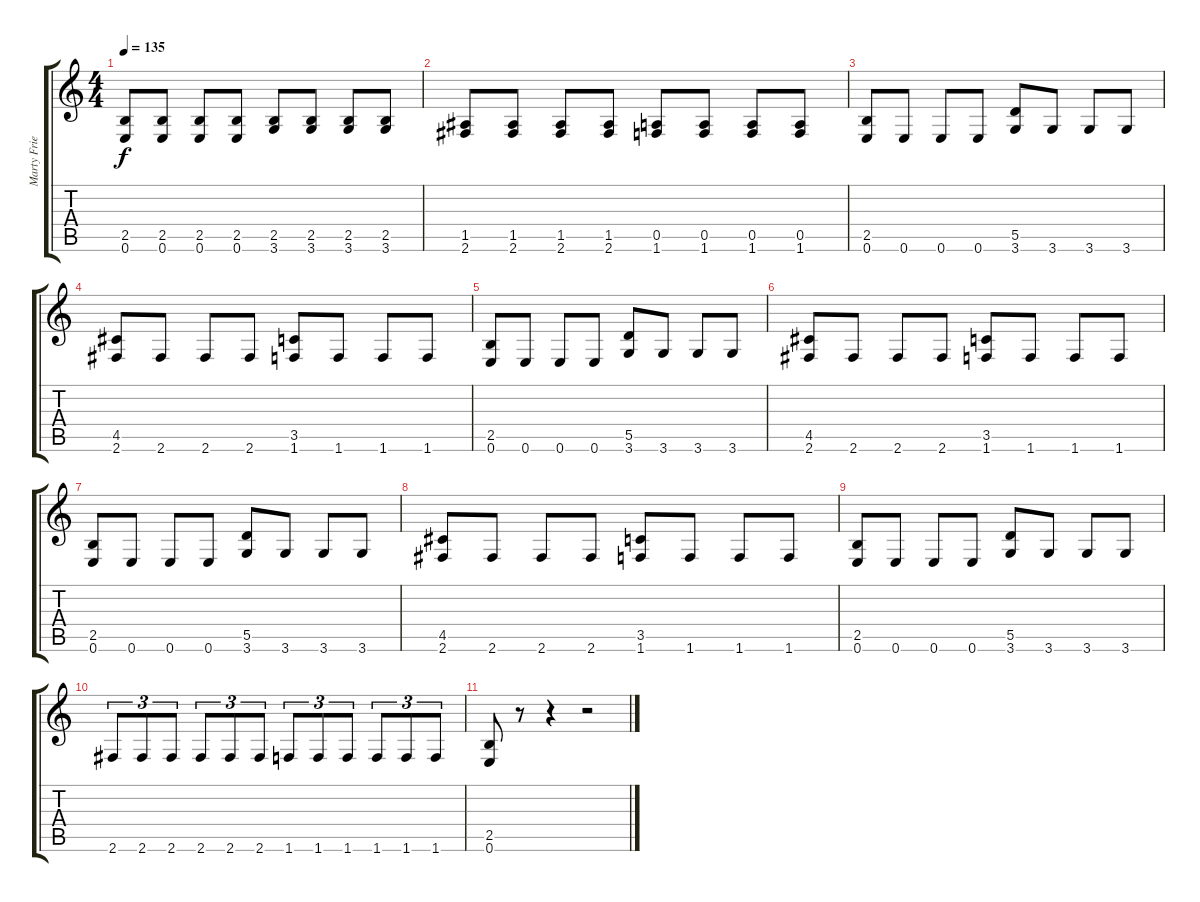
\track ("Marty Friedman" "Marty Frie") {instrument distortionguitar}
\staff {score tabs}
\tuning (E4 B3 G3 D3 A2 E2) {hide}
\ts (4 4)
\tempo 135
\clef g2
\ks c
(2.5 0.6).8{dy f} (2.5 0.6).8 (2.5 0.6).8 (2.5 0.6).8 (2.5 3.6).8 (2.5 3.6).8 (2.5 3.6).8 (2.5 3.6).8 |
(1.5 2.6).8 (1.5 2.6).8 (1.5 2.6).8 (1.5 2.6).8 (0.5 1.6).8 (0.5 1.6).8 (0.5 1.6).8 (0.5 1.6).8 |
(2.5 0.6).8 0.6.8 0.6.8 0.6.8 (5.5 3.6).8 3.6.8 3.6.8 3.6.8 |
(4.5 2.6).8 2.6.8 2.6.8 2.6.8 (3.5 1.6).8 1.6.8 1.6.8 1.6.8 |
(2.5 0.6).8 0.6.8 0.6.8 0.6.8 (5.5 3.6).8 3.6.8 3.6.8 3.6.8 |
(4.5 2.6).8 2.6.8 2.6.8 2.6.8 (3.5 1.6).8 1.6.8 1.6.8 1.6.8 |
(2.5 0.6).8 0.6.8 0.6.8 0.6.8 (5.5 3.6).8 3.6.8 3.6.8 3.6.8 |
(4.5 2.6).8 2.6.8 2.6.8 2.6.8 (3.5 1.6).8 1.6.8 1.6.8 1.6.8 |
(2.5 0.6).8 0.6.8 0.6.8 0.6.8 (5.5 3.6).8 3.6.8 3.6.8 3.6.8 |
2.6.8{tu (3 2)} 2.6.8{tu (3 2)} 2.6.8{tu (3 2)} 2.6.8{tu (3 2)} 2.6.8{tu (3 2)} 2.6.8{tu (3 2)} 1.6.8{tu (3 2)} 1.6.8{tu (3 2)} 1.6.8{tu (3 2)} 1.6.8{tu (3 2)} 1.6.8{tu (3 2)} 1.6.8{tu (3 2)} |
(2.5 0.6).8 r.8 r.4 r.2
